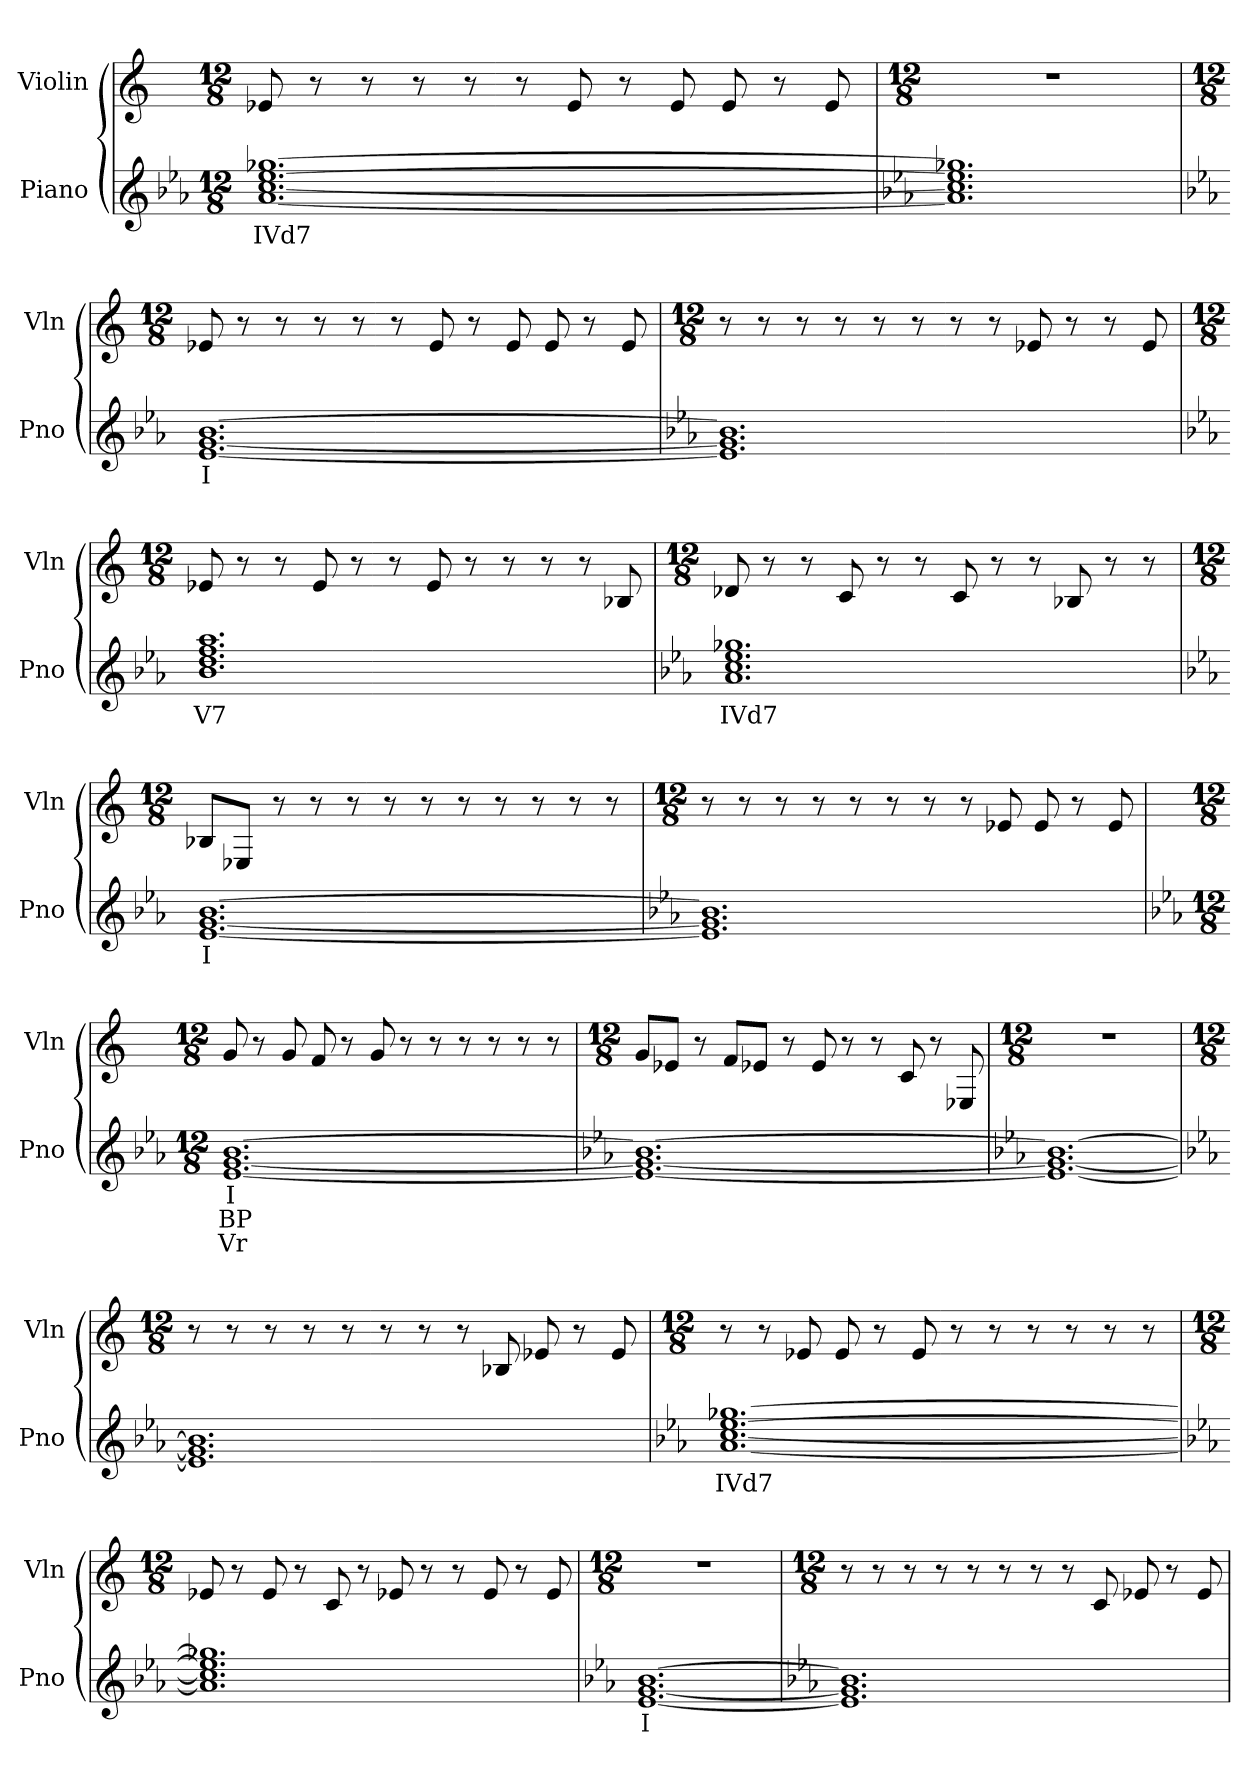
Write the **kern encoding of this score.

**kern	**text	**text	**text	**kern
*part2	*part2	*part2	*part2	*part1
*staff2	*staff2	*staff2	*staff2	*staff1
*I"Piano	*	*	*	*I"Violin
*I'Pno	*	*	*	*I'Vln
*k[b-e-a-]	*	*	*	*
*E-:	*	*	*	*
*M12/8	*	*	*	*M12/8
=	=	=	=	=
[1.a- [1.cc [1.ee- [1.gg-X	IVd7	.	.	8e-X
.	.	.	.	8r
.	.	.	.	8r
.	.	.	.	8r
.	.	.	.	8r
.	.	.	.	8r
.	.	.	.	8e-
.	.	.	.	8r
.	.	.	.	8e-
.	.	.	.	8e-
.	.	.	.	8r
.	.	.	.	8e-
=	=	=	=	=
*k[b-e-a-]	*	*	*	*
*E-:	*	*	*	*
*	*	*	*	*M12/8
1.a-] 1.cc] 1.ee-] 1.gg-X]	.	.	.	1.r
=	=	=	=	=
*k[b-e-a-]	*	*	*	*
*E-:	*	*	*	*
*	*	*	*	*M12/8
[1.e- [1.g [1.b-	I	.	.	8e-X
.	.	.	.	8r
.	.	.	.	8r
.	.	.	.	8r
.	.	.	.	8r
.	.	.	.	8r
.	.	.	.	8e-
.	.	.	.	8r
.	.	.	.	8e-
.	.	.	.	8e-
.	.	.	.	8r
.	.	.	.	8e-
=	=	=	=	=
*k[b-e-a-]	*	*	*	*
*E-:	*	*	*	*
*	*	*	*	*M12/8
1.e-] 1.g] 1.b-]	.	.	.	8r
.	.	.	.	8r
.	.	.	.	8r
.	.	.	.	8r
.	.	.	.	8r
.	.	.	.	8r
.	.	.	.	8r
.	.	.	.	8r
.	.	.	.	8e-X
.	.	.	.	8r
.	.	.	.	8r
.	.	.	.	8e-
=	=	=	=	=
*k[b-e-a-]	*	*	*	*
*E-:	*	*	*	*
*	*	*	*	*M12/8
1.b- 1.dd 1.ff 1.aa-	V7	.	.	8e-X
.	.	.	.	8r
.	.	.	.	8r
.	.	.	.	8e-
.	.	.	.	8r
.	.	.	.	8r
.	.	.	.	8e-
.	.	.	.	8r
.	.	.	.	8r
.	.	.	.	8r
.	.	.	.	8r
.	.	.	.	8B-X
=	=	=	=	=
*k[b-e-a-]	*	*	*	*
*E-:	*	*	*	*
*	*	*	*	*M12/8
1.a- 1.cc 1.ee- 1.gg-X	IVd7	.	.	8d-X
.	.	.	.	8r
.	.	.	.	8r
.	.	.	.	8c
.	.	.	.	8r
.	.	.	.	8r
.	.	.	.	8c
.	.	.	.	8r
.	.	.	.	8r
.	.	.	.	8B-X
.	.	.	.	8r
.	.	.	.	8r
=	=	=	=	=
*k[b-e-a-]	*	*	*	*
*E-:	*	*	*	*
*	*	*	*	*M12/8
[1.e- [1.g [1.b-	I	.	.	8B-XL
.	.	.	.	8E-XJ
.	.	.	.	8r
.	.	.	.	8r
.	.	.	.	8r
.	.	.	.	8r
.	.	.	.	8r
.	.	.	.	8r
.	.	.	.	8r
.	.	.	.	8r
.	.	.	.	8r
.	.	.	.	8r
=	=	=	=	=
*k[b-e-a-]	*	*	*	*
*E-:	*	*	*	*
*	*	*	*	*M12/8
1.e-] 1.g] 1.b-]	.	.	.	8r
.	.	.	.	8r
.	.	.	.	8r
.	.	.	.	8r
.	.	.	.	8r
.	.	.	.	8r
.	.	.	.	8r
.	.	.	.	8r
.	.	.	.	8e-X
.	.	.	.	8e-
.	.	.	.	8r
.	.	.	.	8e-
=	=	=	=	=
*k[b-e-a-]	*	*	*	*
*E-:	*	*	*	*
*M12/8	*	*	*	*M12/8
[1.e- [1.g [1.b-	I	BP	Vr	8g
.	.	.	.	8r
.	.	.	.	8g
.	.	.	.	8f
.	.	.	.	8r
.	.	.	.	8g
.	.	.	.	8r
.	.	.	.	8r
.	.	.	.	8r
.	.	.	.	8r
.	.	.	.	8r
.	.	.	.	8r
=	=	=	=	=
*k[b-e-a-]	*	*	*	*
*E-:	*	*	*	*
*	*	*	*	*M12/8
1.e-_ 1.g_ 1.b-_	.	.	.	8gL
.	.	.	.	8e-XJ
.	.	.	.	8r
.	.	.	.	8fL
.	.	.	.	8e-XJ
.	.	.	.	8r
.	.	.	.	8e-
.	.	.	.	8r
.	.	.	.	8r
.	.	.	.	8c
.	.	.	.	8r
.	.	.	.	8E-X
=	=	=	=	=
*k[b-e-a-]	*	*	*	*
*E-:	*	*	*	*
*	*	*	*	*M12/8
1.e-_ 1.g_ 1.b-_	.	.	.	1.r
=	=	=	=	=
*k[b-e-a-]	*	*	*	*
*E-:	*	*	*	*
*	*	*	*	*M12/8
1.e-] 1.g] 1.b-]	.	.	.	8r
.	.	.	.	8r
.	.	.	.	8r
.	.	.	.	8r
.	.	.	.	8r
.	.	.	.	8r
.	.	.	.	8r
.	.	.	.	8r
.	.	.	.	8B-X
.	.	.	.	8e-X
.	.	.	.	8r
.	.	.	.	8e-
=	=	=	=	=
*k[b-e-a-]	*	*	*	*
*E-:	*	*	*	*
*	*	*	*	*M12/8
[1.a- [1.cc [1.ee- [1.gg-X	IVd7	.	.	8r
.	.	.	.	8r
.	.	.	.	8e-X
.	.	.	.	8e-
.	.	.	.	8r
.	.	.	.	8e-
.	.	.	.	8r
.	.	.	.	8r
.	.	.	.	8r
.	.	.	.	8r
.	.	.	.	8r
.	.	.	.	8r
=	=	=	=	=
*k[b-e-a-]	*	*	*	*
*E-:	*	*	*	*
*	*	*	*	*M12/8
1.a-] 1.cc] 1.ee-] 1.gg-X]	.	.	.	8e-X
.	.	.	.	8r
.	.	.	.	8e-
.	.	.	.	8r
.	.	.	.	8c
.	.	.	.	8r
.	.	.	.	8e-X
.	.	.	.	8r
.	.	.	.	8r
.	.	.	.	8e-
.	.	.	.	8r
.	.	.	.	8e-
=	=	=	=	=
*k[b-e-a-]	*	*	*	*
*E-:	*	*	*	*
*	*	*	*	*M12/8
[1.e- [1.g [1.b-	I	.	.	1.r
=	=	=	=	=
*k[b-e-a-]	*	*	*	*
*E-:	*	*	*	*
*	*	*	*	*M12/8
1.e-] 1.g] 1.b-]	.	.	.	8r
.	.	.	.	8r
.	.	.	.	8r
.	.	.	.	8r
.	.	.	.	8r
.	.	.	.	8r
.	.	.	.	8r
.	.	.	.	8r
.	.	.	.	8c
.	.	.	.	8e-X
.	.	.	.	8r
.	.	.	.	8e-
=	=	=	=	=
*-	*-	*-	*-	*-
